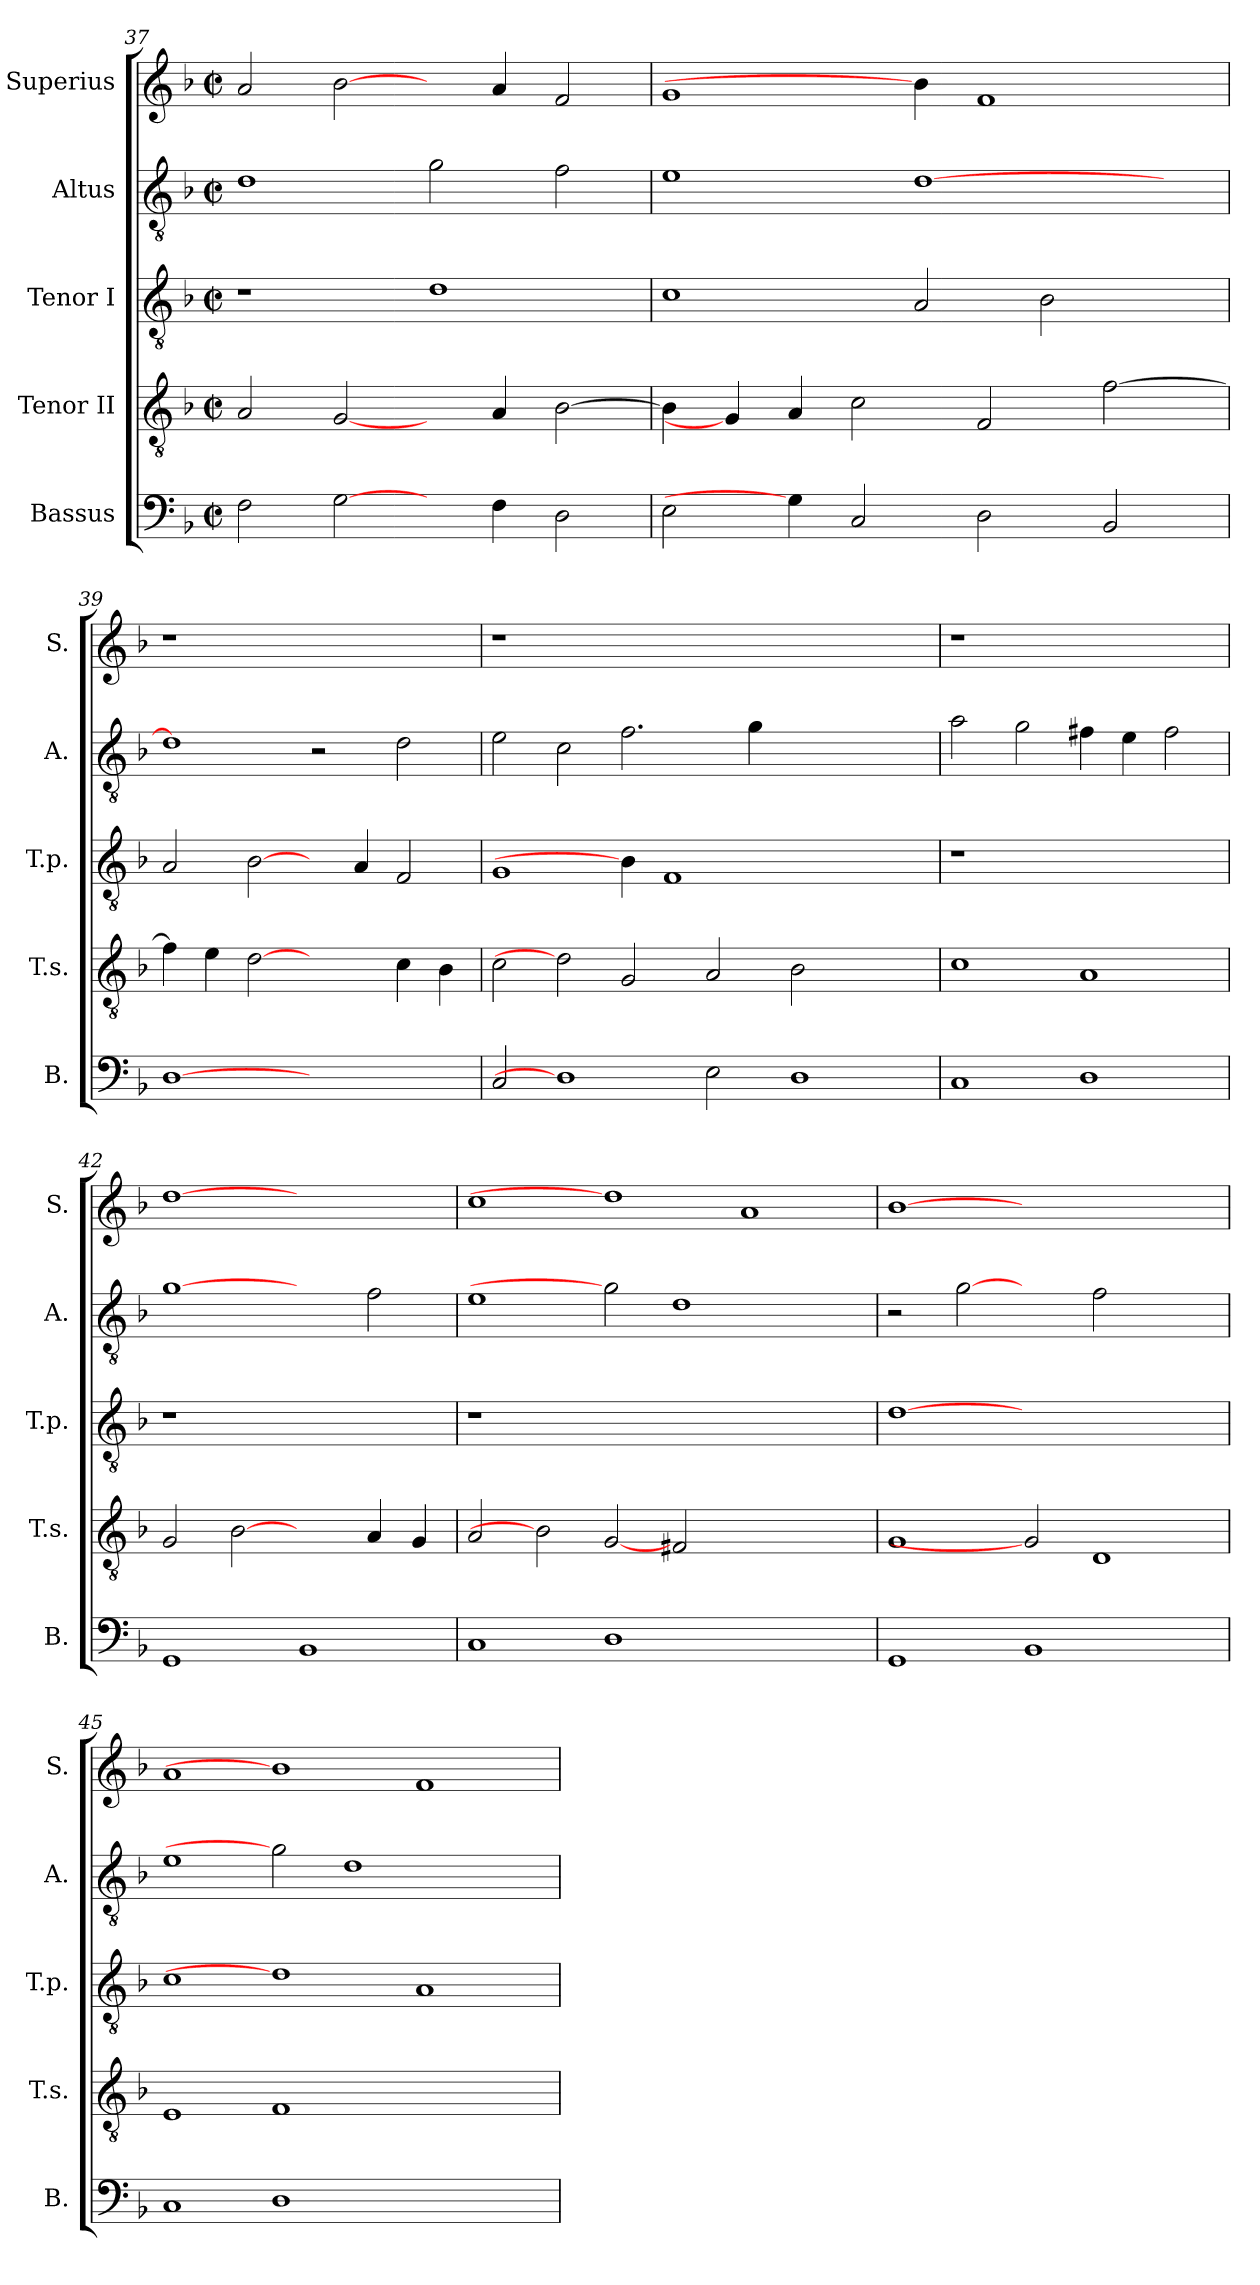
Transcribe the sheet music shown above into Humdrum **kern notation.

**kern	**kern	**kern	**kern	**kern
*part5	*part4	*part3	*part2	*part1
*staff5	*staff4	*staff3	*staff2	*staff1
*I"Bassus	*I"Tenor II	*I"Tenor I	*I"Altus	*I"Superius
*I'B.	*I'T.s.	*I'T.p.	*I'A.	*I'S.
*clefF4	*clefGv2	*clefGv2	*clefGv2	*clefG2
*	*ITrd7c12	*ITrd7c12	*ITrd7c12	*
*k[b-]	*k[b-]	*k[b-]	*k[b-]	*k[b-]
*F:	*F:	*F:	*F:	*F:
*M2/2	*M2/2	*M2/2	*M2/2	*M2/2
*met(c|)	*met(c|)	*met(c|)	*met(c|)	*met(c|)
=37	=37	=37	=37	=37
2Fi\	2AAi/	1r	1Di	2ai/
[2Gi\	[2GGi/	.	.	[2b-i\
4ryy	4ryy	1Di	2Gi\	4ryy
4Fi\	4AAi/	.	.	4ai/
2Di\	[>2BB-i\	.	2Fi\	2fi/
=38	=38	=38	=38	=38
2Ei\	4BB-i\]	1Ci	1Ei	1gi
.	4GGi/]	.	.	.
4Gi\]	4AAi/	.	.	.
2Ci/	2Ci\	.	.	.
.	.	2AAi/	[>1Di	4b-i\]
2Di\	2FFi/	.	.	1fi
.	.	2BB-i\	.	.
2BB-i/	[>2Fi\	.	.	.
.	.	4ryy	4ryy	.
!!LO:PB:g=z
=39	=39	=39	=39	=39
!	!	!	!	!LO:N:vis=1
[1Di	4Fi\]	2AAi/	1Di]	1r
.	4Ei\	.	.	.
.	[2Di	[2BB-i\	.	.
1ryy	2ryy	4ryy	2r	1ryy
.	.	4AAi/	.	.
.	4Ci\	2FFi/	2Di\	.
.	4BB-i\	.	.	.
=40	=40	=40	=40	=40
!	!	!	!	!LO:N:vis=1
2Ci/	2Ci\	1GGi	2Ei\	1r
1Di]	2Di]	.	2Ci\	.
.	2GGi/	4BB-i\]	2.Fi\	0ryy
.	.	1FFi	.	.
2Ei\	2AAi/	.	.	.
.	.	.	4Gi\	.
1Di	2BB-i\	.	1ryy	.
.	.	2.ryy	.	.
.	2ryy	.	.	.
=41	=41	=41	=41	=41
!	!	!LO:N:vis=1	!	!LO:N:vis=1
1Ci	1Ci	1r	2Ai\	1r
.	.	.	2Gi\	.
1Di	1AAi	1ryy	4F#Xi\	1ryy
.	.	.	4Ei\	.
.	.	.	2F#i\	.
=42	=42	=42	=42	=42
!	!	!LO:N:vis=1	!	!
1GGi	2GGi/	1r	[1Gi	[1ddi
.	[2BB-i	.	.	.
1BB-i	2ryy	1ryy	2ryy	1ryy
.	4AAi/	.	2Fi\	.
.	4GGi/	.	.	.
=43	=43	=43	=43	=43
!	!	!LO:N:vis=1	!	!
1Ci	2AAi/	1r	1Ei	1cci
.	2BB-i]	.	.	.
1Di	[2GGi	0ryy	2Gi]	1ddi]
.	2FF#Xi/	.	1Di	.
1ryy	1ryy	.	.	1ai
.	.	.	2ryy	.
!!LO:LB:g=z
=44	=44	=44	=44	=44
1GGi	1GGi	[1Di	2r	[1b-i
.	.	.	[2Gi	.
1BB-i	2GGi]	1.ryy	2ryy	1.ryy
.	1DDi	.	2Fi\	.
2ryy	.	.	2ryy	.
=45	=45	=45	=45	=45
1Ci	1EEi	1Ci	1Ei	1ai
1Di	1FFi	1Di]	2Gi]	1b-i]
.	.	.	1Di	.
1ryy	1ryy	1AAi	.	1fi
.	.	.	2ryy	.
=	=	=	=	=
*-	*-	*-	*-	*-
